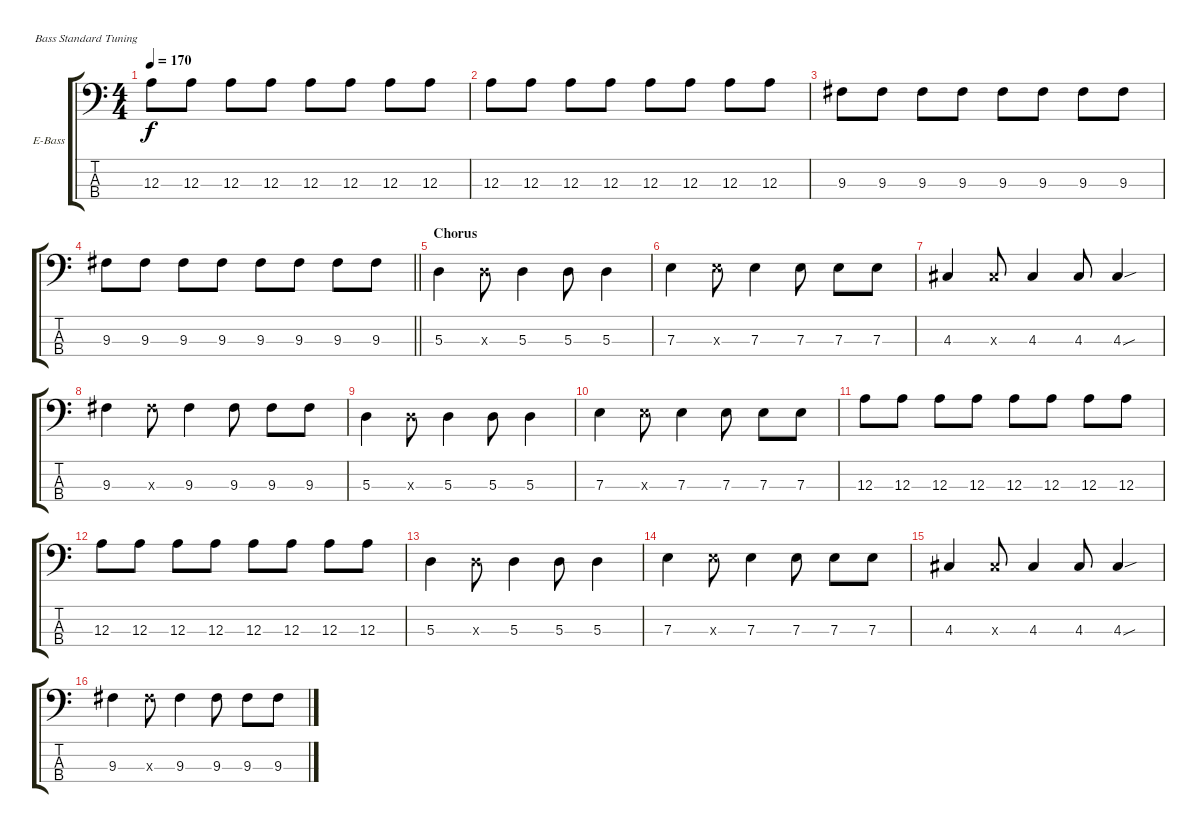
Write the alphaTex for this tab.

\bracketExtendMode groupsimilarinstruments
\firstSystemTrackNameOrientation horizontal
\otherSystemsTrackNameOrientation horizontal
\track ("Bass" "E-Bass") {instrument electricbasspick}
\staff {score tabs}
\tuning (G2 D2 A1 E1)
\ts (4 4)
\tempo 170
\clef f4
\ks c
12.3.8{dy f} 12.3.8 12.3.8 12.3.8 12.3.8 12.3.8 12.3.8 12.3.8 |
12.3.8 12.3.8 12.3.8 12.3.8 12.3.8 12.3.8 12.3.8 12.3.8 |
9.3.8 9.3.8 9.3.8 9.3.8 9.3.8 9.3.8 9.3.8 9.3.8 |
\barLineRight lightlight
9.3.8 9.3.8 9.3.8 9.3.8 9.3.8 9.3.8 9.3.8 9.3.8 |
\section ("" "Chorus")
5.3.4 5.3{x}.8 5.3.4 5.3.8 5.3.4 |
7.3.4 7.3{x}.8 7.3.4 7.3.8 7.3.8 7.3.8 |
4.3.4 4.3{x}.8 4.3.4 4.3.8 4.3{sou}.4 |
9.3.4 9.3{x}.8 9.3.4 9.3.8 9.3.8 9.3.8 |
5.3.4 5.3{x}.8 5.3.4 5.3.8 5.3.4 |
7.3.4 7.3{x}.8 7.3.4 7.3.8 7.3.8 7.3.8 |
12.3.8 12.3.8 12.3.8 12.3.8 12.3.8 12.3.8 12.3.8 12.3.8 |
12.3.8 12.3.8 12.3.8 12.3.8 12.3.8 12.3.8 12.3.8 12.3.8 |
5.3.4 5.3{x}.8 5.3.4 5.3.8 5.3.4 |
7.3.4 7.3{x}.8 7.3.4 7.3.8 7.3.8 7.3.8 |
4.3.4 4.3{x}.8 4.3.4 4.3.8 4.3{sou}.4 |
9.3.4 9.3{x}.8 9.3.4 9.3.8 9.3.8 9.3.8
